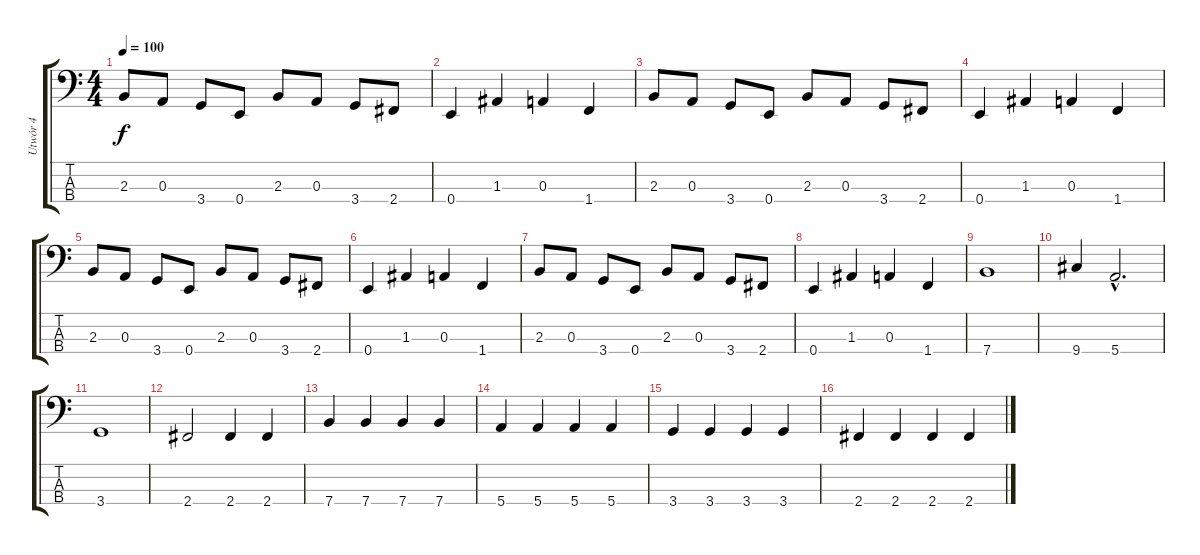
\track ("Utwór 4" "Utwór 4") {instrument slapbass1}
\staff {score tabs}
\tuning (G2 D2 A1 E1) {hide}
\ts (4 4)
\tempo 100
\clef f4
\ks c
2.3.8{dy f instrument slapbass1} 0.3.8 3.4.8 0.4.8 2.3.8 0.3.8 3.4.8 2.4.8 |
0.4.4 1.3.4 0.3.4 1.4.4 |
2.3.8 0.3.8 3.4.8 0.4.8 2.3.8 0.3.8 3.4.8 2.4.8 |
0.4.4 1.3.4 0.3.4 1.4.4 |
2.3.8 0.3.8 3.4.8 0.4.8 2.3.8 0.3.8 3.4.8 2.4.8 |
0.4.4 1.3.4 0.3.4 1.4.4 |
2.3.8 0.3.8 3.4.8 0.4.8 2.3.8 0.3.8 3.4.8 2.4.8 |
0.4.4 1.3.4 0.3.4 1.4.4 |
7.4.1 |
9.4.4 5.4{hac}.2{d} |
3.4.1 |
2.4.2 2.4.4 2.4.4 |
7.4.4 7.4.4 7.4.4 7.4.4 |
5.4.4 5.4.4 5.4.4 5.4.4 |
3.4.4 3.4.4 3.4.4 3.4.4 |
2.4.4 2.4.4 2.4.4 2.4.4
